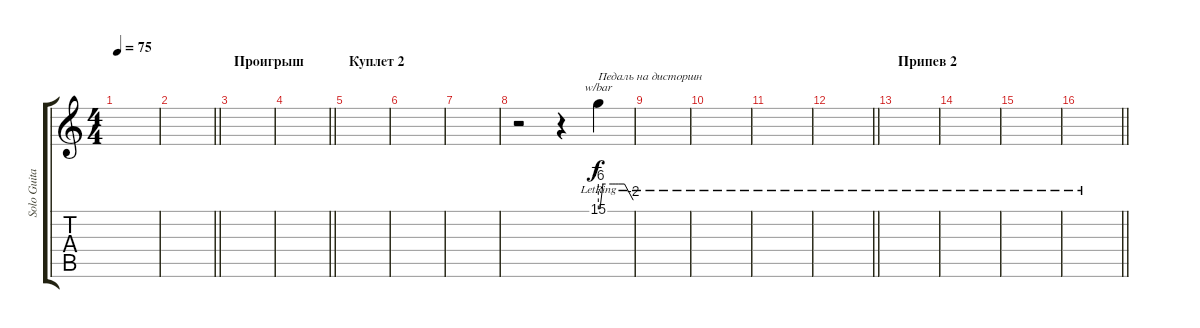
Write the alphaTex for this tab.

\track ("Solo Guitar 2 - SoS" "Solo Guita") {instrument distortionguitar}
\staff {score tabs}
\tuning (E4 B3 G3 D3 A2 D2) {hide}
\ts (4 4)
\tempo 75
\clef g2
\ks c
|
\barLineRight lightlight
|
\section ("" "Проигрыш")
|
\barLineRight lightlight
|
\section ("" "Куплет 2")
|
|
|
r.2 r.4 15.1{lr}.4{tbe (custom default 0 -24 3 -24 8 0 25 0 30 0 35 0 45 0 60 -8) txt "Педаль на дисторшн"} |
|
|
|
\barLineRight lightlight
|
\section ("" "Припев 2")
|
|
|
\barLineRight lightlight
